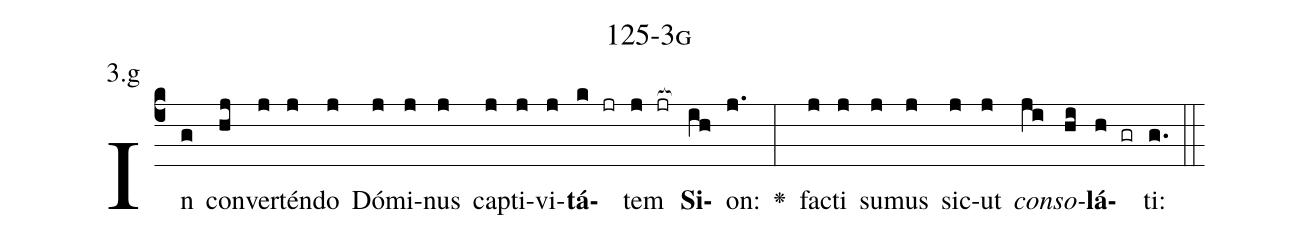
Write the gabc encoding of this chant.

name: 125-3g;
annotation: 3.g;
%%
(c4)In(g) con(hj)ver(j)tén(j)do(j) Dó(j)mi(j)nus(j) cap(j)ti(j)vi(j)<b>tá</b>(k jr)tem(j jr[ocb:1{]) <b>Si</b>(ih[ocb:0}])on:(j.) <v>\greheightstar</v>(:) fac(j)ti(j) su(j)mus(j) sic(j)ut(j) <i>con</i>(ji)<i>so</i>(hi)<b>lá</b>(h gr)ti:(g.) (::)


%E(j) u(j) o(ji) u(hi) a(h) e.(g.) (::)
